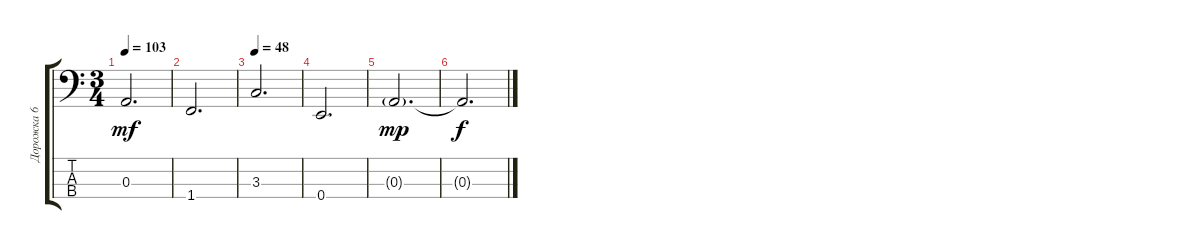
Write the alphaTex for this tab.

\track ("Дорожка 6" "Дорожка 6") {instrument electricbasspick}
\staff {score tabs}
\tuning (G2 D2 A1 E1) {hide}
\ts (3 4)
\tempo 103
\clef f4
\ks c
0.3.2{d dy mf} |
1.4.2{d} |
\tempo 48
3.3.2{d} |
0.4.2{d} |
0.3{g}.2{d dy mp} |
0.3{t}.2{d dy f}
